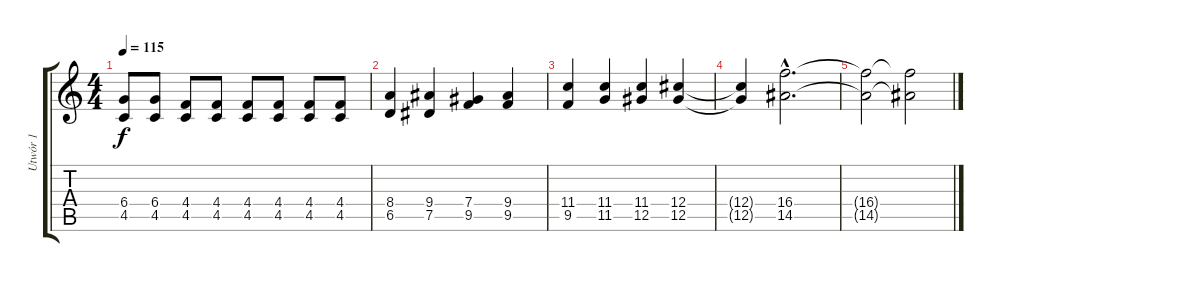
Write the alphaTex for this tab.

\track ("Utwór 1" "Utwór 1") {instrument distortionguitar}
\staff {score tabs}
\tuning (Eb4 Bb3 Gb3 Db3 Ab2 Eb2) {hide}
\ts (4 4)
\tempo 115
\clef g2
\ks c
(6.4 4.5).8{dy f} (6.4 4.5).8 (4.4 4.5).8 (4.4 4.5).8 (4.4 4.5).8 (4.4 4.5).8 (4.4 4.5).8 (4.4 4.5).8 |
(8.4 6.5).4 (9.4 7.5).4 (7.4 9.5).4 (9.4 9.5).4 |
(11.4 9.5).4 (11.4 11.5).4 (11.4 12.5).4 (12.4 12.5).4 |
(12.4{t} 12.5{t}).4 (16.4{hac} 14.5{hac}).2{d} |
(16.4{t} 14.5{t}).2 (16.4{t} 14.5{t}).2
